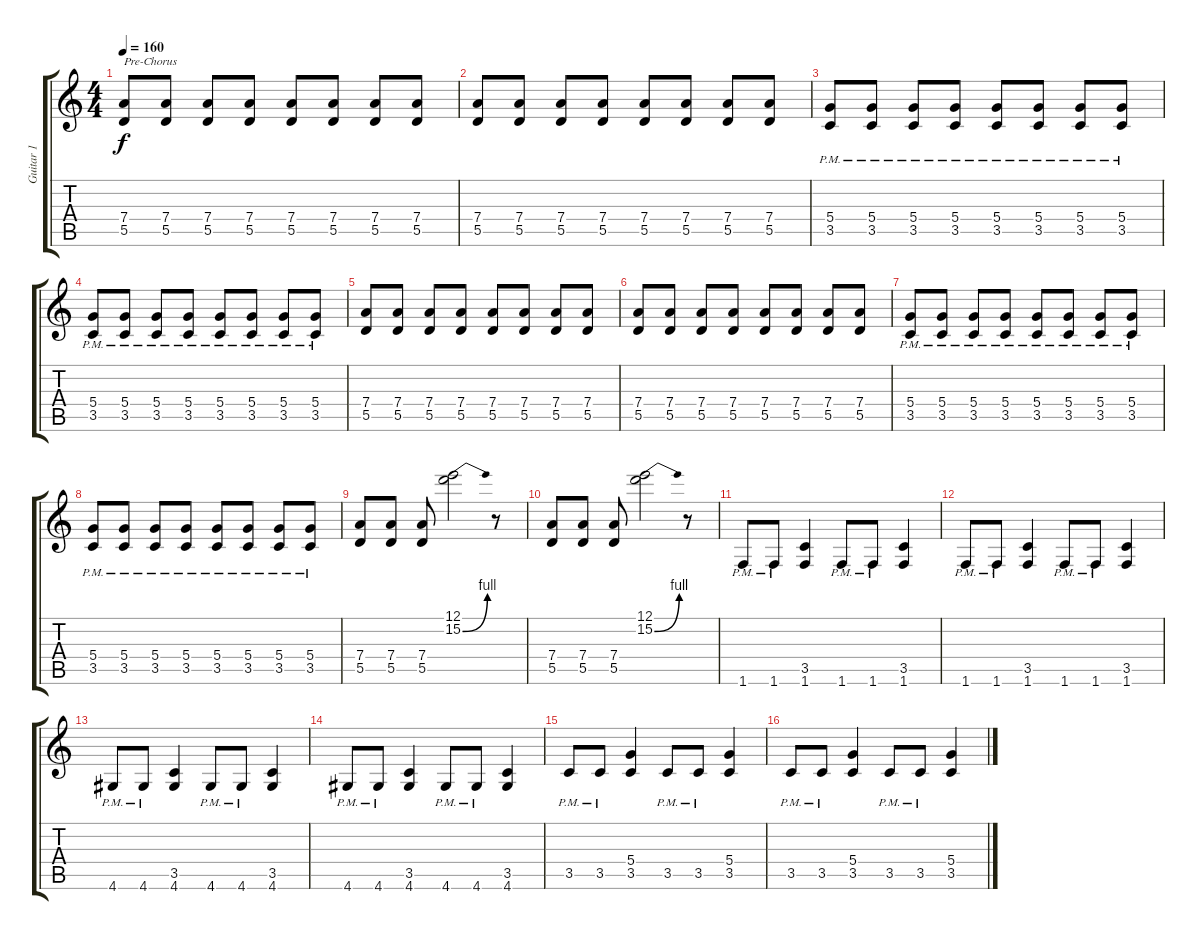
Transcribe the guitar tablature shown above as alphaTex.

\track ("Guitar 1" "Guitar 1") {instrument distortionguitar}
\staff {score tabs}
\tuning (E4 B3 G3 D3 A2 E2) {hide}
\ts (4 4)
\tempo 160
\clef g2
\ks c
(7.4 5.5).8{txt "Pre-Chorus" dy f} (7.4 5.5).8 (7.4 5.5).8 (7.4 5.5).8 (7.4 5.5).8 (7.4 5.5).8 (7.4 5.5).8 (7.4 5.5).8 |
(7.4 5.5).8 (7.4 5.5).8 (7.4 5.5).8 (7.4 5.5).8 (7.4 5.5).8 (7.4 5.5).8 (7.4 5.5).8 (7.4 5.5).8 |
(5.4{pm} 3.5{pm}).8 (5.4{pm} 3.5{pm}).8 (5.4{pm} 3.5{pm}).8 (5.4{pm} 3.5{pm}).8 (5.4{pm} 3.5{pm}).8 (5.4{pm} 3.5{pm}).8 (5.4{pm} 3.5{pm}).8 (5.4{pm} 3.5{pm}).8 |
(5.4{pm} 3.5{pm}).8 (5.4{pm} 3.5{pm}).8 (5.4{pm} 3.5{pm}).8 (5.4{pm} 3.5{pm}).8 (5.4{pm} 3.5{pm}).8 (5.4{pm} 3.5{pm}).8 (5.4{pm} 3.5{pm}).8 (5.4{pm} 3.5{pm}).8 |
(7.4 5.5).8 (7.4 5.5).8 (7.4 5.5).8 (7.4 5.5).8 (7.4 5.5).8 (7.4 5.5).8 (7.4 5.5).8 (7.4 5.5).8 |
(7.4 5.5).8 (7.4 5.5).8 (7.4 5.5).8 (7.4 5.5).8 (7.4 5.5).8 (7.4 5.5).8 (7.4 5.5).8 (7.4 5.5).8 |
(5.4{pm} 3.5{pm}).8 (5.4{pm} 3.5{pm}).8 (5.4{pm} 3.5{pm}).8 (5.4{pm} 3.5{pm}).8 (5.4{pm} 3.5{pm}).8 (5.4{pm} 3.5{pm}).8 (5.4{pm} 3.5{pm}).8 (5.4{pm} 3.5{pm}).8 |
(5.4{pm} 3.5{pm}).8 (5.4{pm} 3.5{pm}).8 (5.4{pm} 3.5{pm}).8 (5.4{pm} 3.5{pm}).8 (5.4{pm} 3.5{pm}).8 (5.4{pm} 3.5{pm}).8 (5.4{pm} 3.5{pm}).8 (5.4{pm} 3.5{pm}).8 |
(7.4 5.5).8 (7.4 5.5).8 (7.4 5.5).8 (12.1 15.2{be (bend 0 0 60 4)}).2 r.8 |
(7.4 5.5).8 (7.4 5.5).8 (7.4 5.5).8 (12.1 15.2{be (bend 0 0 60 4)}).2 r.8 |
1.6{pm}.8 1.6{pm}.8 (3.5 1.6).4 1.6{pm}.8 1.6{pm}.8 (3.5 1.6).4 |
1.6{pm}.8 1.6{pm}.8 (3.5 1.6).4 1.6{pm}.8 1.6{pm}.8 (3.5 1.6).4 |
4.6{pm}.8 4.6{pm}.8 (3.5 4.6).4 4.6{pm}.8 4.6{pm}.8 (3.5 4.6).4 |
4.6{pm}.8 4.6{pm}.8 (3.5 4.6).4 4.6{pm}.8 4.6{pm}.8 (3.5 4.6).4 |
3.5{pm}.8 3.5{pm}.8 (5.4 3.5).4 3.5{pm}.8 3.5{pm}.8 (5.4 3.5).4 |
3.5{pm}.8 3.5{pm}.8 (5.4 3.5).4 3.5{pm}.8 3.5{pm}.8 (5.4 3.5).4
